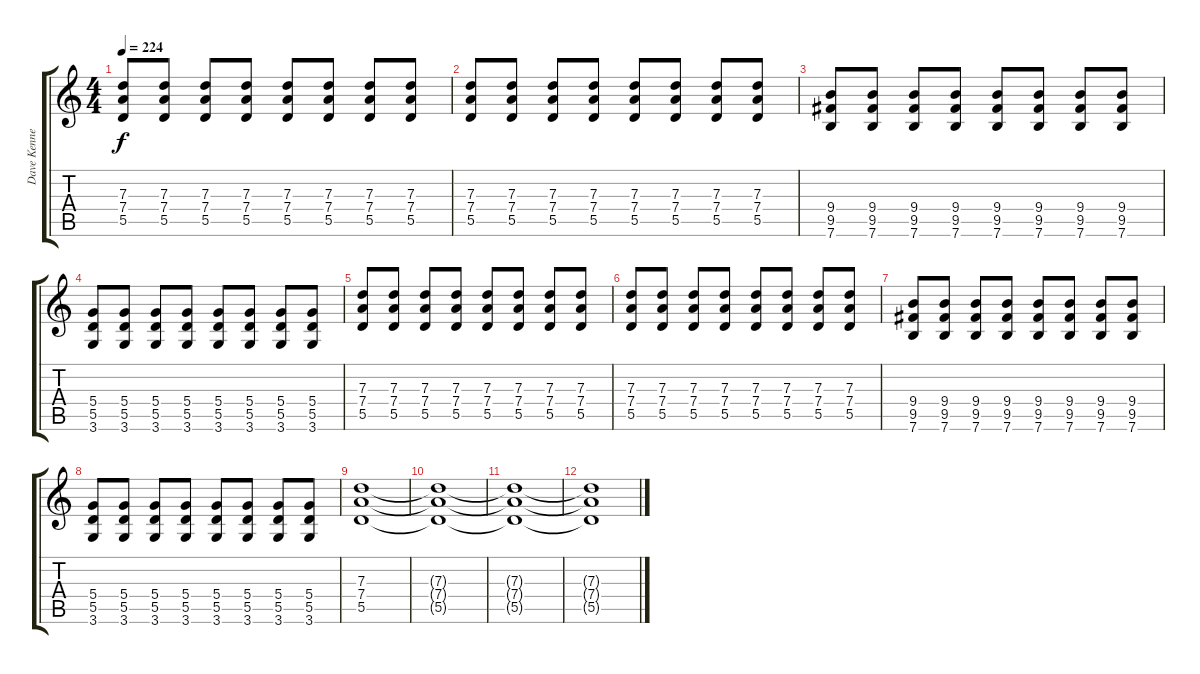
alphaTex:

\track ("Dave Kennedy (Guitar)" "Dave Kenne") {instrument distortionguitar}
\staff {score tabs}
\tuning (E4 B3 G3 D3 A2 E2) {hide}
\ts (4 4)
\tempo 224
\clef g2
\ks c
(7.3 7.4 5.5).8{dy f volume 16 instrument distortionguitar} (7.3 7.4 5.5).8 (7.3 7.4 5.5).8 (7.3 7.4 5.5).8 (7.3 7.4 5.5).8 (7.3 7.4 5.5).8 (7.3 7.4 5.5).8 (7.3 7.4 5.5).8 |
(7.3 7.4 5.5).8 (7.3 7.4 5.5).8 (7.3 7.4 5.5).8 (7.3 7.4 5.5).8 (7.3 7.4 5.5).8 (7.3 7.4 5.5).8 (7.3 7.4 5.5).8 (7.3 7.4 5.5).8 |
(9.4 9.5 7.6).8 (9.4 9.5 7.6).8 (9.4 9.5 7.6).8 (9.4 9.5 7.6).8 (9.4 9.5 7.6).8 (9.4 9.5 7.6).8 (9.4 9.5 7.6).8 (9.4 9.5 7.6).8 |
(5.4 5.5 3.6).8 (5.4 5.5 3.6).8 (5.4 5.5 3.6).8 (5.4 5.5 3.6).8 (5.4 5.5 3.6).8 (5.4 5.5 3.6).8 (5.4 5.5 3.6).8 (5.4 5.5 3.6).8 |
(7.3 7.4 5.5).8 (7.3 7.4 5.5).8 (7.3 7.4 5.5).8 (7.3 7.4 5.5).8 (7.3 7.4 5.5).8 (7.3 7.4 5.5).8 (7.3 7.4 5.5).8 (7.3 7.4 5.5).8 |
(7.3 7.4 5.5).8 (7.3 7.4 5.5).8 (7.3 7.4 5.5).8 (7.3 7.4 5.5).8 (7.3 7.4 5.5).8 (7.3 7.4 5.5).8 (7.3 7.4 5.5).8 (7.3 7.4 5.5).8 |
(9.4 9.5 7.6).8 (9.4 9.5 7.6).8 (9.4 9.5 7.6).8 (9.4 9.5 7.6).8 (9.4 9.5 7.6).8 (9.4 9.5 7.6).8 (9.4 9.5 7.6).8 (9.4 9.5 7.6).8 |
(5.4 5.5 3.6).8 (5.4 5.5 3.6).8 (5.4 5.5 3.6).8 (5.4 5.5 3.6).8 (5.4 5.5 3.6).8 (5.4 5.5 3.6).8 (5.4 5.5 3.6).8 (5.4 5.5 3.6).8 |
(7.3 7.4 5.5).1 |
(7.3{t} 7.4{t} 5.5{t}).1 |
(7.3{t} 7.4{t} 5.5{t}).1 |
(7.3{t} 7.4{t} 5.5{t}).1
